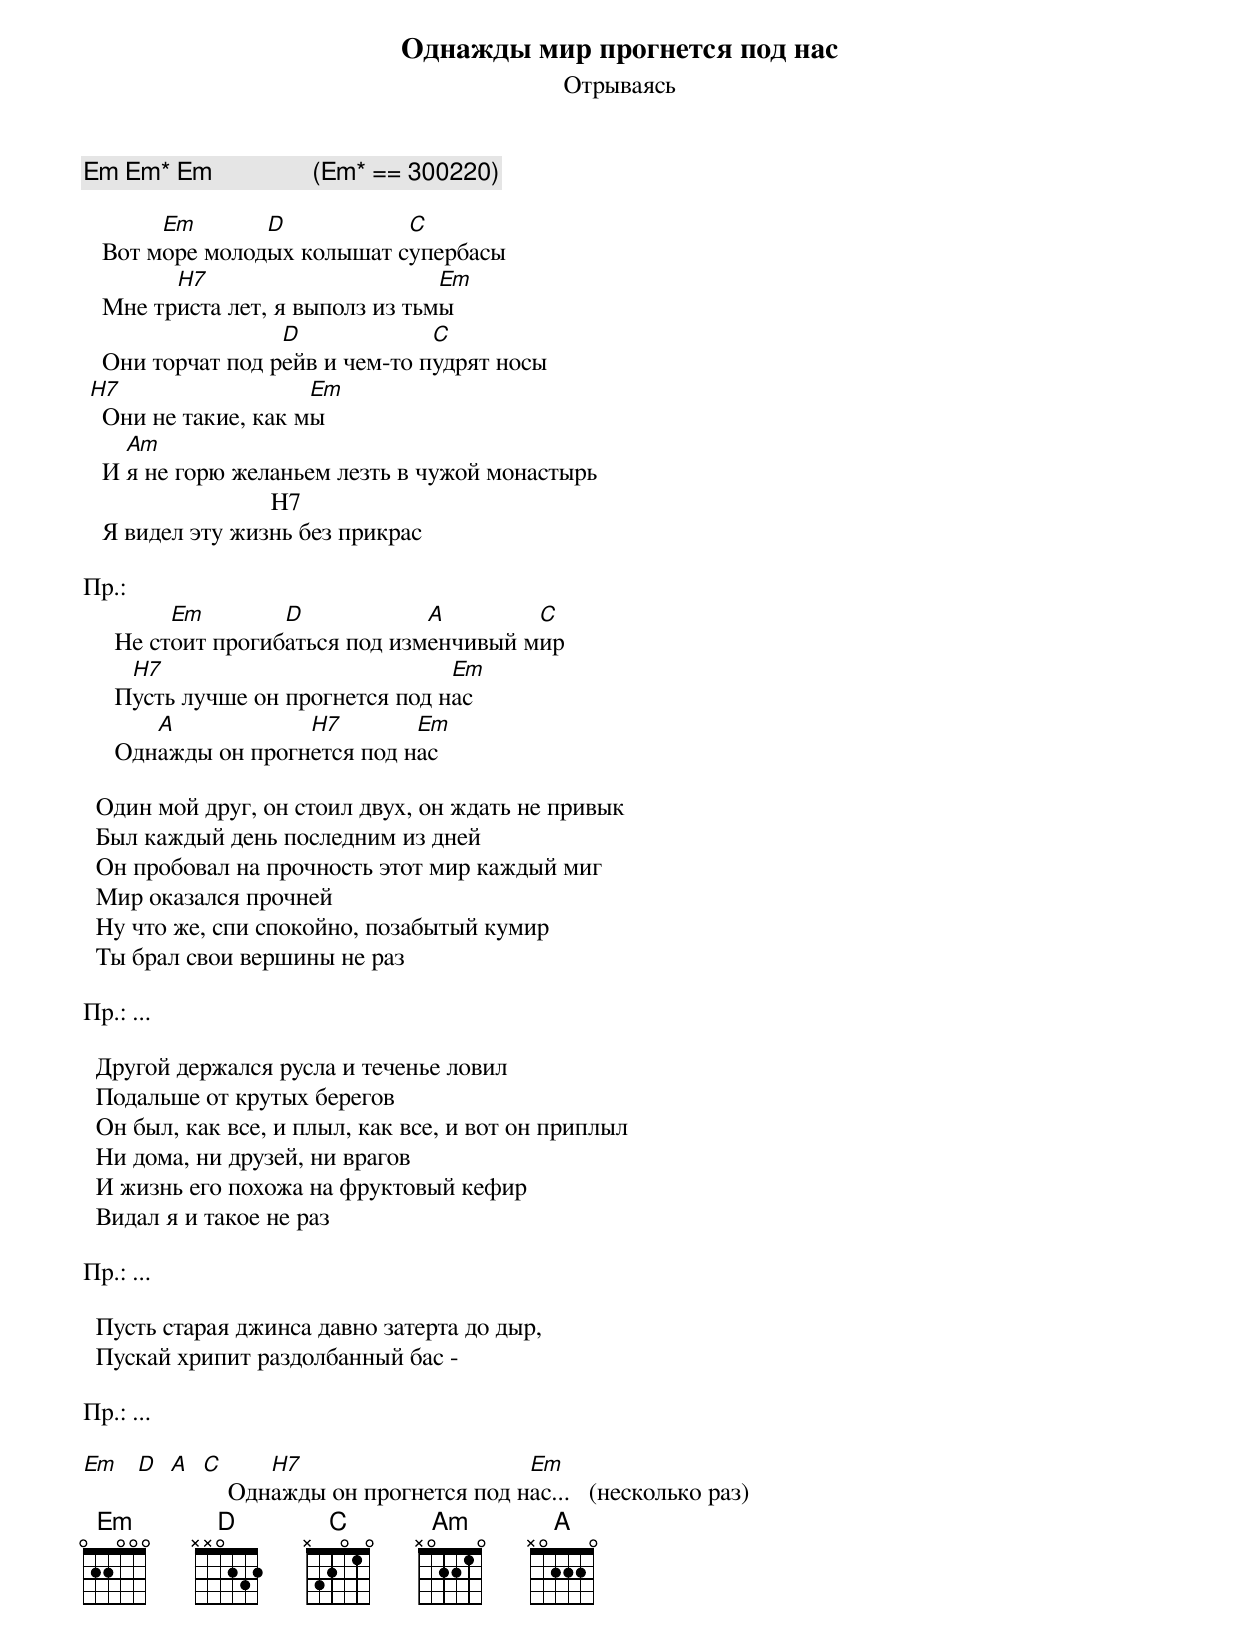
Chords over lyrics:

 Однажды мир прогнется под нас
 Отрываясь

Em Em* Em                (Em* == 300220)

        Em       D           C
   Вот море молодых колышат супербасы
         H7                       Em
   Мне триста лет, я выполз из тьмы
                   D             C
   Они торчат под рейв и чем-то пудрят носы
 H7                   Em
   Они не такие, как мы
     Am
   И я не горю желаньем лезть в чужой монастырь
                              H7
   Я видел эту жизнь без прикрас

Пр.:
          Em        D            A        C
     Hе стоит прогибаться под изменчивый мир
      H7                           Em
     Пусть лучше он прогнется под нас
        A            H7        Em
     Однажды он прогнется под нас

  Один мой друг, он стоил двух, он ждать не привык
  Был каждый день последним из дней
  Он пробовал на прочность этот мир каждый миг
  Мир оказался прочней
  Hу что же, спи спокойно, позабытый кумир
  Ты брал свои вершины не раз

Пр.: ...

  Другой держался русла и теченье ловил
  Подальше от крутых берегов
  Он был, как все, и плыл, как все, и вот он приплыл
  Hи дома, ни друзей, ни врагов
  И жизнь его похожа на фруктовый кефир
  Видал я и такое не раз

Пр.: ...

  Пусть старая джинса давно затерта до дыр,
  Пускай хрипит раздолбанный бас -

Пр.: ...

Em D A C      H7                     Em
           Однажды он прогнется под нас...   (несколько раз)
